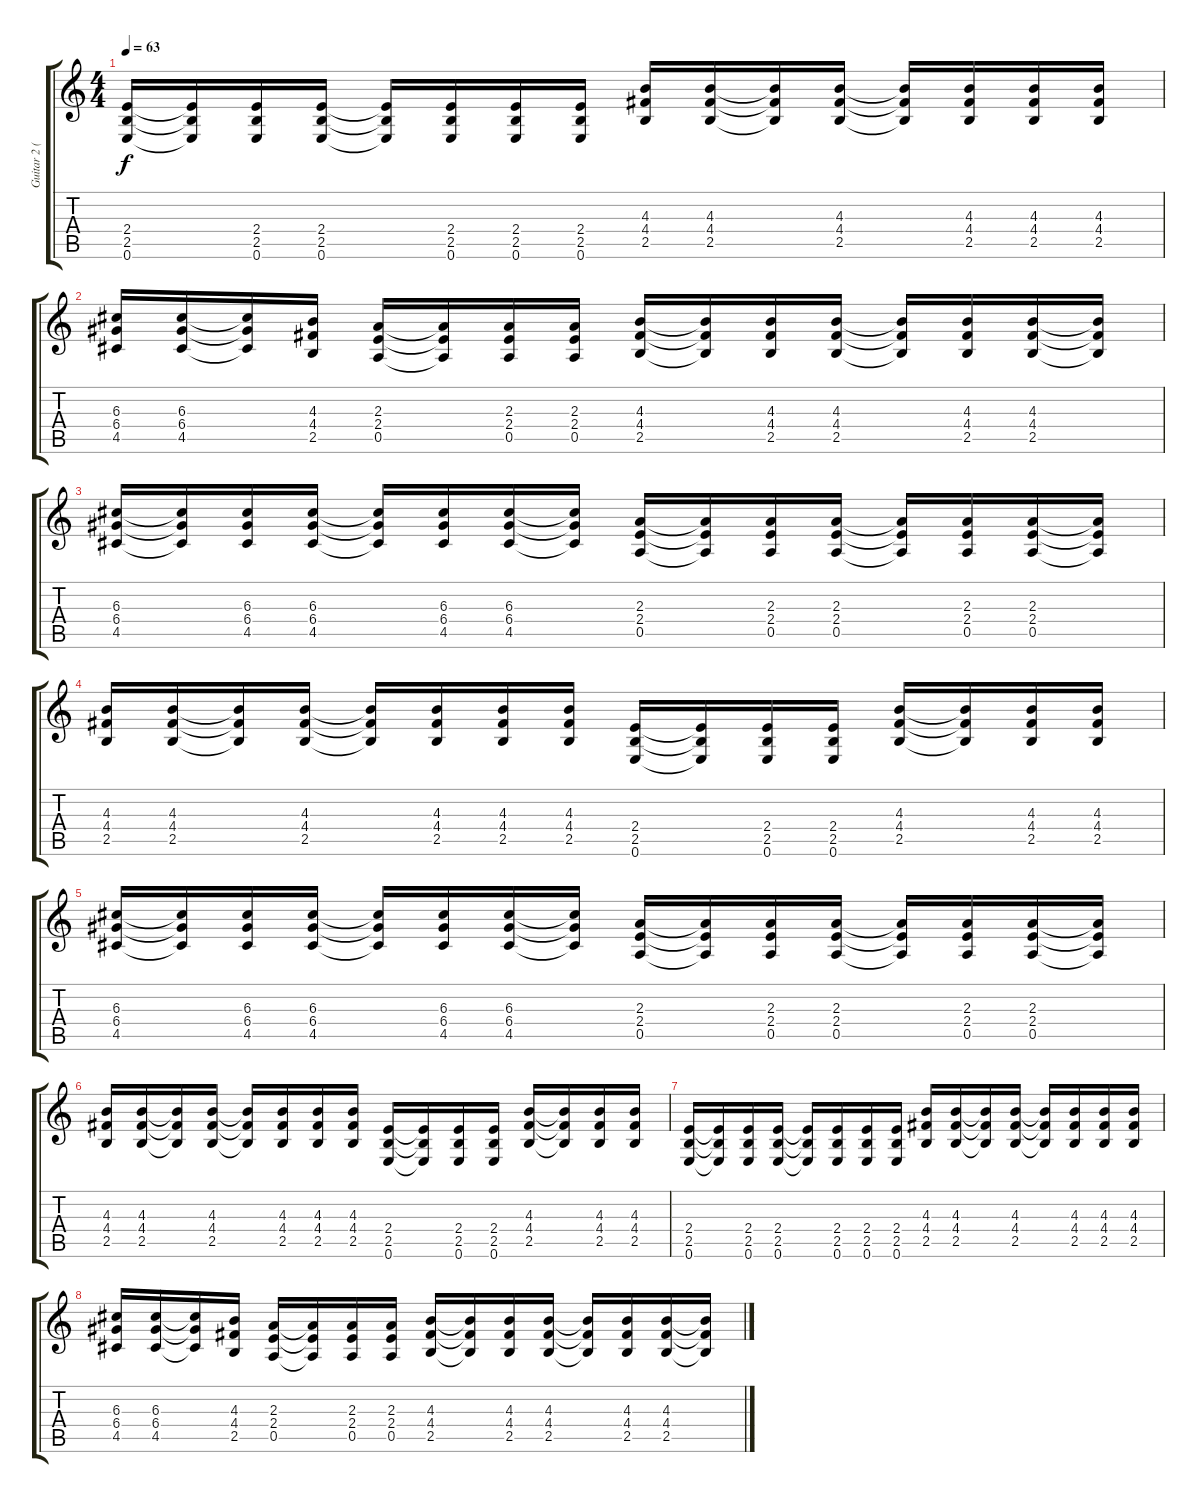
\track ("Guitar 2 (Rhythm)" "Guitar 2 (") {instrument overdrivenguitar}
\staff {score tabs}
\tuning (E4 B3 G3 D3 A2 E2) {hide}
\ts (4 4)
\tempo 63
\clef g2
\ks c
(2.4 2.5 0.6).16{dy f} (2.4{t} 2.5{t} 0.6{t}).16 (2.4 2.5 0.6).16 (2.4 2.5 0.6).16 (2.4{t} 2.5{t} 0.6{t}).16 (2.4 2.5 0.6).16 (2.4 2.5 0.6).16 (2.4 2.5 0.6).16 (4.3 4.4 2.5).16 (4.3 4.4 2.5).16 (4.3{t} 4.4{t} 2.5{t}).16 (4.3 4.4 2.5).16 (4.3{t} 4.4{t} 2.5{t}).16 (4.3 4.4 2.5).16 (4.3 4.4 2.5).16 (4.3 4.4 2.5).16 |
(6.3 6.4 4.5).16 (6.3 6.4 4.5).16 (6.3{t} 6.4{t} 4.5{t}).16 (4.3 4.4 2.5).16 (2.3 2.4 0.5).16 (2.3{t} 2.4{t} 0.5{t}).16 (2.3 2.4 0.5).16 (2.3 2.4 0.5).16 (4.3 4.4 2.5).16 (4.3{t} 4.4{t} 2.5{t}).16 (4.3 4.4 2.5).16 (4.3 4.4 2.5).16 (4.3{t} 4.4{t} 2.5{t}).16 (4.3 4.4 2.5).16 (4.3 4.4 2.5).16 (4.3{t} 4.4{t} 2.5{t}).16 |
(6.3 6.4 4.5).16 (6.3{t} 6.4{t} 4.5{t}).16 (6.3 6.4 4.5).16 (6.3 6.4 4.5).16 (6.3{t} 6.4{t} 4.5{t}).16 (6.3 6.4 4.5).16 (6.3 6.4 4.5).16 (6.3{t} 6.4{t} 4.5{t}).16 (2.3 2.4 0.5).16 (2.3{t} 2.4{t} 0.5{t}).16 (2.3 2.4 0.5).16 (2.3 2.4 0.5).16 (2.3{t} 2.4{t} 0.5{t}).16 (2.3 2.4 0.5).16 (2.3 2.4 0.5).16 (2.3{t} 2.4{t} 0.5{t}).16 |
(4.3 4.4 2.5).16 (4.3 4.4 2.5).16 (4.3{t} 4.4{t} 2.5{t}).16 (4.3 4.4 2.5).16 (4.3{t} 4.4{t} 2.5{t}).16 (4.3 4.4 2.5).16 (4.3 4.4 2.5).16 (4.3 4.4 2.5).16 (2.4 2.5 0.6).16 (2.4{t} 2.5{t} 0.6{t}).16 (2.4 2.5 0.6).16 (2.4 2.5 0.6).16 (4.3 4.4 2.5).16 (4.3{t} 4.4{t} 2.5{t}).16 (4.3 4.4 2.5).16 (4.3 4.4 2.5).16 |
(6.3 6.4 4.5).16 (6.3{t} 6.4{t} 4.5{t}).16 (6.3 6.4 4.5).16 (6.3 6.4 4.5).16 (6.3{t} 6.4{t} 4.5{t}).16 (6.3 6.4 4.5).16 (6.3 6.4 4.5).16 (6.3{t} 6.4{t} 4.5{t}).16 (2.3 2.4 0.5).16 (2.3{t} 2.4{t} 0.5{t}).16 (2.3 2.4 0.5).16 (2.3 2.4 0.5).16 (2.3{t} 2.4{t} 0.5{t}).16 (2.3 2.4 0.5).16 (2.3 2.4 0.5).16 (2.3{t} 2.4{t} 0.5{t}).16 |
(4.3 4.4 2.5).16 (4.3 4.4 2.5).16 (4.3{t} 4.4{t} 2.5{t}).16 (4.3 4.4 2.5).16 (4.3{t} 4.4{t} 2.5{t}).16 (4.3 4.4 2.5).16 (4.3 4.4 2.5).16 (4.3 4.4 2.5).16 (2.4 2.5 0.6).16 (2.4{t} 2.5{t} 0.6{t}).16 (2.4 2.5 0.6).16 (2.4 2.5 0.6).16 (4.3 4.4 2.5).16 (4.3{t} 4.4{t} 2.5{t}).16 (4.3 4.4 2.5).16 (4.3 4.4 2.5).16 |
(2.4 2.5 0.6).16 (2.4{t} 2.5{t} 0.6{t}).16 (2.4 2.5 0.6).16 (2.4 2.5 0.6).16 (2.4{t} 2.5{t} 0.6{t}).16 (2.4 2.5 0.6).16 (2.4 2.5 0.6).16 (2.4 2.5 0.6).16 (4.3 4.4 2.5).16 (4.3 4.4 2.5).16 (4.3{t} 4.4{t} 2.5{t}).16 (4.3 4.4 2.5).16 (4.3{t} 4.4{t} 2.5{t}).16 (4.3 4.4 2.5).16 (4.3 4.4 2.5).16 (4.3 4.4 2.5).16 |
(6.3 6.4 4.5).16 (6.3 6.4 4.5).16 (6.3{t} 6.4{t} 4.5{t}).16 (4.3 4.4 2.5).16 (2.3 2.4 0.5).16 (2.3{t} 2.4{t} 0.5{t}).16 (2.3 2.4 0.5).16 (2.3 2.4 0.5).16 (4.3 4.4 2.5).16 (4.3{t} 4.4{t} 2.5{t}).16 (4.3 4.4 2.5).16 (4.3 4.4 2.5).16 (4.3{t} 4.4{t} 2.5{t}).16 (4.3 4.4 2.5).16 (4.3 4.4 2.5).16 (4.3{t} 4.4{t} 2.5{t}).16
